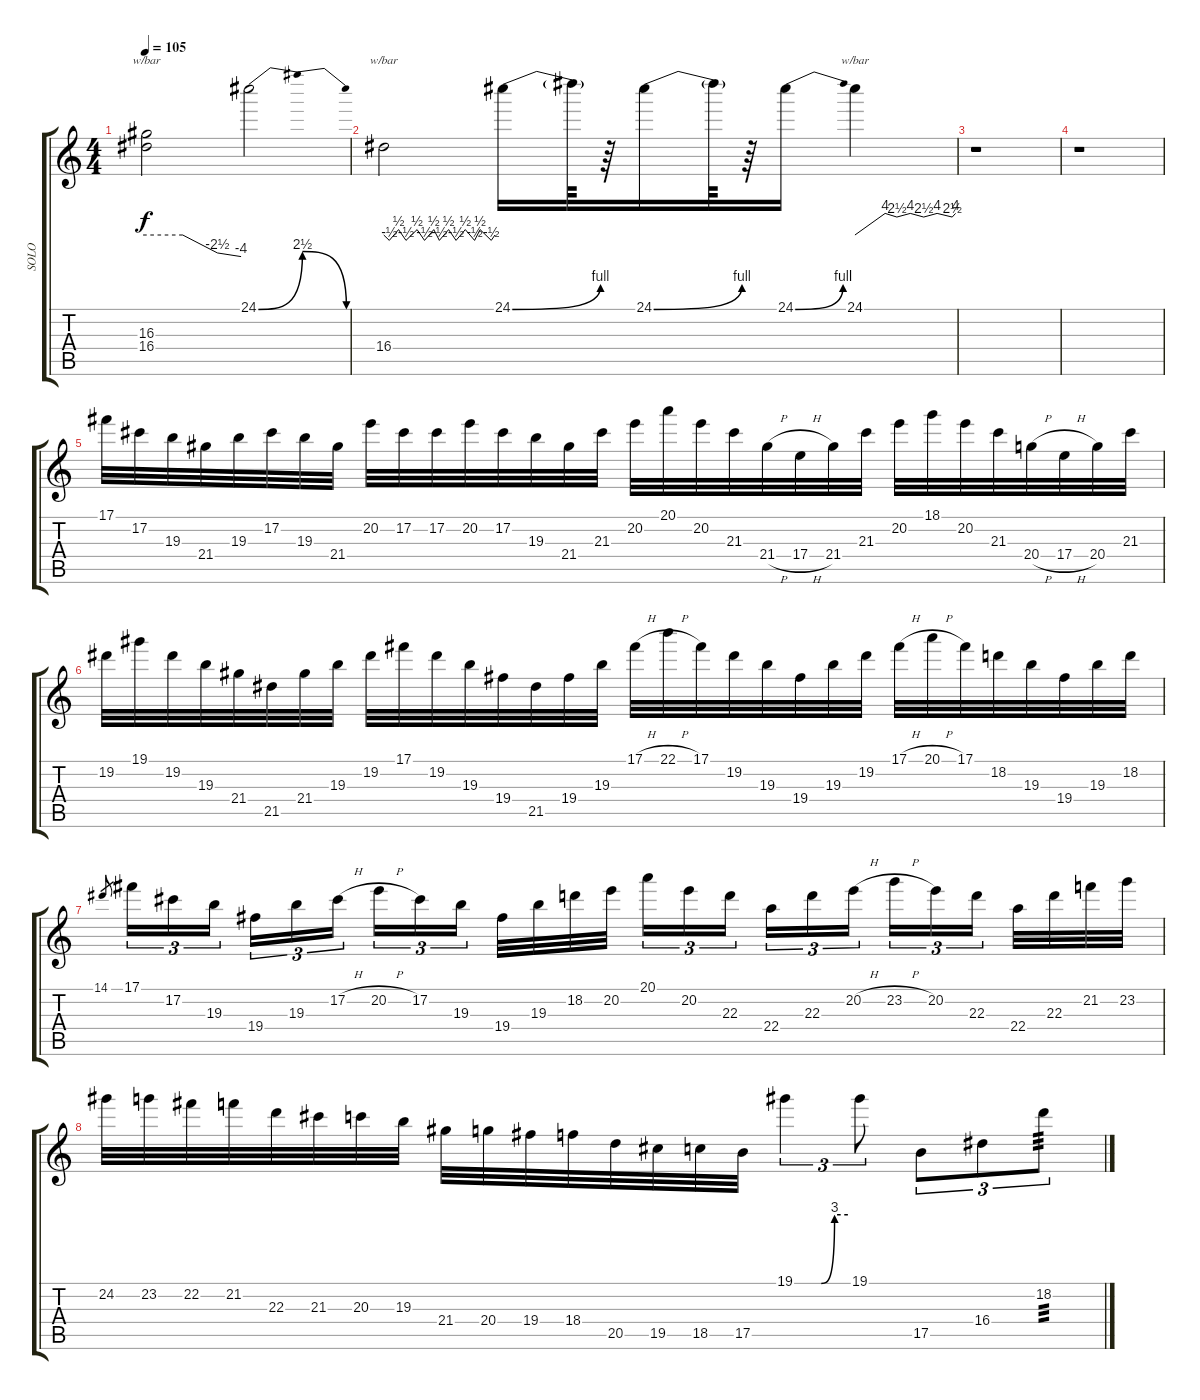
\track ("SOLO" "SOLO") {instrument distortionguitar}
\staff {score tabs}
\tuning (Db4 Ab3 E3 B2 Gb2 Db2) {hide}
\ts (4 4)
\tempo 105
\clef g2
\ks c
(16.3 16.4).2{tbe (custom default 0 0 23 0 45 -10 60 -16) dy f volume 16} 24.1{be (bendrelease 0 0 15 10 30 10 60 0)}.2 |
16.4.2{tbe (custom default 0 0 3 -2 8 2 12 -2 18 2 22 -2 27 2 30 -2 35 2 39 -2 44 2 49 -2 52 2 58 -2 60 0)} 24.1{be (bend 0 0 60 4)}.16 24.1{t}.64 r.64 24.1{be (bend 0 0 60 4)}.16 24.1{t}.64 r.64 24.1{be (bend 0 0 60 4)}.16 24.1.4{tbe (custom default 0 0 18 16 25 10 33 16 41 10 49 16 58 10 60 16)} |
r.1 |
r.1 |
17.1.32 17.2.32 19.3.32 21.4.32 19.3.32 17.2.32 19.3.32 21.4.32 20.2.32 17.2.32 17.2.32 20.2.32 17.2.32 19.3.32 21.4.32 21.3.32 20.2.32 20.1.32 20.2.32 21.3.32 21.4{h}.32 17.4{h}.32 21.4.32 21.3.32 20.2.32 18.1.32 20.2.32 21.3.32 20.4{h}.32 17.4{h}.32 20.4.32 21.3.32 |
19.2.32 19.1.32 19.2.32 19.3.32 21.4.32 21.5.32 21.4.32 19.3.32 19.2.32 17.1.32 19.2.32 19.3.32 19.4.32 21.5.32 19.4.32 19.3.32 17.1{h}.32 22.1{h}.32 17.1.32 19.2.32 19.3.32 19.4.32 19.3.32 19.2.32 17.1{h}.32 20.1{h}.32 17.1.32 18.2.32 19.3.32 19.4.32 19.3.32 18.2.32 |
14.1.8{gr} 17.1.16{tu (3 2)} 17.2.16{tu (3 2)} 19.3.16{tu (3 2)} 19.4.16{tu (3 2)} 19.3.16{tu (3 2)} 17.2{h}.16{tu (3 2)} 20.2{h}.16{tu (3 2)} 17.2.16{tu (3 2)} 19.3.16{tu (3 2)} 19.4.32 19.3.32 18.2.32 20.2.32 20.1.16{tu (3 2)} 20.2.16{tu (3 2)} 22.3.16{tu (3 2)} 22.4.16{tu (3 2)} 22.3.16{tu (3 2)} 20.2{h}.16{tu (3 2)} 23.2{h}.16{tu (3 2)} 20.2.16{tu (3 2)} 22.3.16{tu (3 2)} 22.4.32 22.3.32 21.2.32 23.2.32 |
24.2.32 23.2.32 22.2.32 21.2.32 22.3.32 21.3.32 20.3.32 19.3.32 21.4.32 20.4.32 19.4.32 18.4.32 20.5.32 19.5.32 18.5.32 17.5.32 19.1{be (custom 0 0 30 0 45 12 60 12)}.4{tu (3 2)} 19.1.8{tu (3 2)} 17.5.8{tu (3 2)} 16.4.8{tu (3 2)} 18.2.8{tu (3 2) tp 3}
